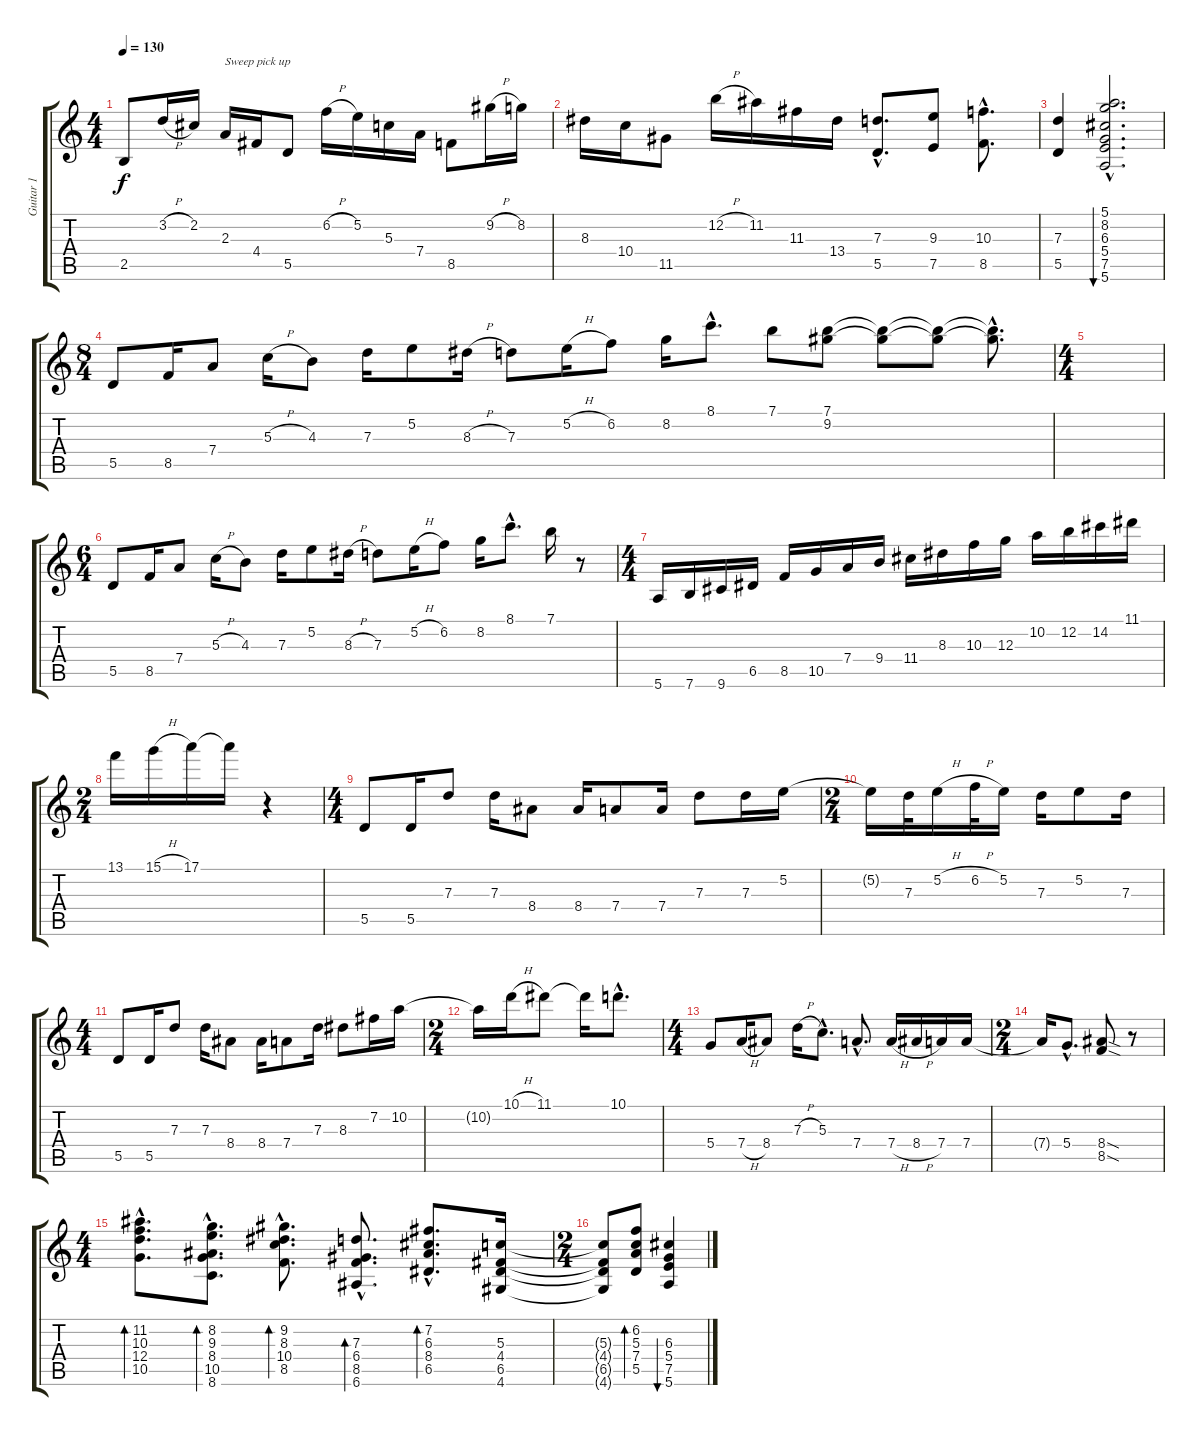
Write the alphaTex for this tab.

\track ("Guitar 1" "Guitar 1") {instrument electricguitarjazz}
\staff {score tabs}
\tuning (E4 B3 G3 D3 A2 E2) {hide}
\ts (4 4)
\tempo 130
\clef g2
\ks c
2.5.8{dy f instrument electricguitarjazz} 3.2{h}.16 2.2.16 2.3.16{txt "Sweep pick up"} 4.4.16 5.5.8 6.2{h}.16 5.2.16 5.3.16 7.4.16 8.5.8 9.2{h}.16 8.2.16 |
8.3.16 10.4.16 11.5.8 12.2{h}.16 11.2.16 11.3.16 13.4.16 (7.3{hac} 5.5{hac}).8{d} (9.3 7.5).8 (10.3{hac} 8.5{hac}).8{d} |
(7.3 5.5).4 (5.1{hac} 8.2{hac} 6.3{hac} 5.4{hac} 7.5{hac} 5.6{hac}).2{d bu 30} |
\ts (8 4)
5.5.8 8.5.16 7.4.8 5.3{h}.16 4.3.8 7.3.16 5.2.8 8.3{h}.16 7.3.8 5.2{h}.16 6.2.8 8.2.16 8.1{hac}.8{d} 7.1.8 (7.1 9.2).8 (7.1{t} 9.2{t}).8 (7.1{t} 9.2{t}).8 (7.1{hac t} 9.2{hac t}).8{d} |
\ts (4 4)
|
\ts (6 4)
5.5.8 8.5.16 7.4.8 5.3{h}.16 4.3.8 7.3.16 5.2.8 8.3{h}.16 7.3.8 5.2{h}.16 6.2.8 8.2.16 8.1{hac}.8{d} 7.1.16 r.8 |
\ts (4 4)
5.6.16 7.6.16 9.6.16 6.5.16 8.5.16 10.5.16 7.4.16 9.4.16 11.4.16 8.3.16 10.3.16 12.3.16 10.2.16 12.2.16 14.2.16 11.1.16 |
\ts (2 4)
13.1.16 15.1{h}.16 17.1.16 17.1{t}.16 r.4 |
\ts (4 4)
5.5.8 5.5.16 7.3.8 7.3.16 8.4.8 8.4.16 7.4.8 7.4.16 7.3.8 7.3.16 5.2.16 |
\ts (2 4)
5.2{t}.16 7.3.32 5.2{h}.16 6.2{h}.32 5.2.16 7.3.16 5.2.8 7.3.16 |
\ts (4 4)
5.5.8 5.5.16 7.3.8 7.3.16 8.4.8 8.4.16 7.4.8 7.3.16 8.3.8 7.2.16 10.2.16 |
\ts (2 4)
10.2{t}.16 10.1{h}.16 11.1.8 11.1{t}.16 10.1{hac}.8{d} |
\ts (4 4)
5.4.8 7.4{h}.16 8.4.8 7.3{h}.16 5.3{hac}.8{d} 7.4{hac}.8{d} 7.4{h}.16 8.4{h}.16 7.4.16 7.4.16 |
\ts (2 4)
7.4{t}.16 5.4{hac}.8{d} (8.4{sod} 8.5{sod}).8 r.8 |
\ts (4 4)
(11.2{hac} 10.3{hac} 12.4{hac} 10.5{hac}).8{d bd 60} (8.2{hac} 9.3{hac} 8.4{hac} 10.5{hac} 8.6{hac}).8{d bd 60} (9.2{hac} 8.3{hac} 10.4{hac} 8.5{hac}).8{d bd 60} (7.3{hac} 6.4{hac} 8.5{hac} 6.6{hac}).8{d bd 60} (7.2{hac} 6.3{hac} 8.4{hac} 6.5{hac}).8{d bd 60} (5.3 4.4 6.5 4.6).16 |
\ts (2 4)
(5.3{t} 4.4{t} 6.5{t} 4.6{t}).8 (6.2 5.3 7.4 5.5).8{bd 60} (6.3 5.4 7.5 5.6).4{bu 60}
